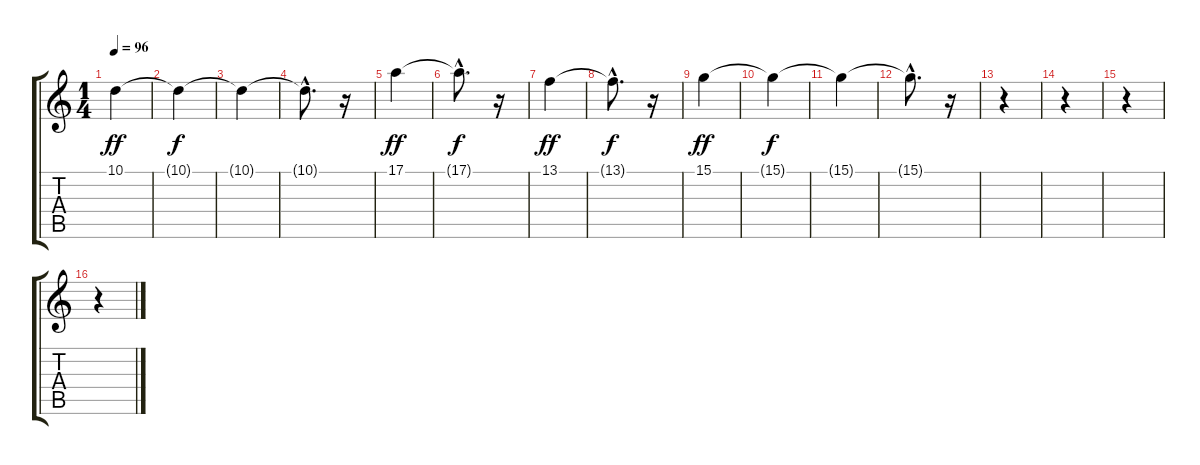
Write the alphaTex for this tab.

\track "" {instrument pad1newage}
\staff {score tabs}
\tuning (E4 B3 G3 D3 A2 E2) {hide}
\ts (1 4)
\tempo 96
\clef g2
\ks c
10.1.4{dy ff} |
10.1{t}.4{dy f} |
10.1{t}.4 |
10.1{hac t}.8{d} r.16 |
17.1.4{dy ff} |
17.1{hac t}.8{d dy f} r.16 |
13.1.4{dy ff} |
13.1{hac t}.8{d dy f} r.16 |
15.1.4{dy ff} |
15.1{t}.4{dy f} |
15.1{t}.4 |
15.1{hac t}.8{d} r.16 |
r.4 |
r.4 |
r.4 |
r.4
